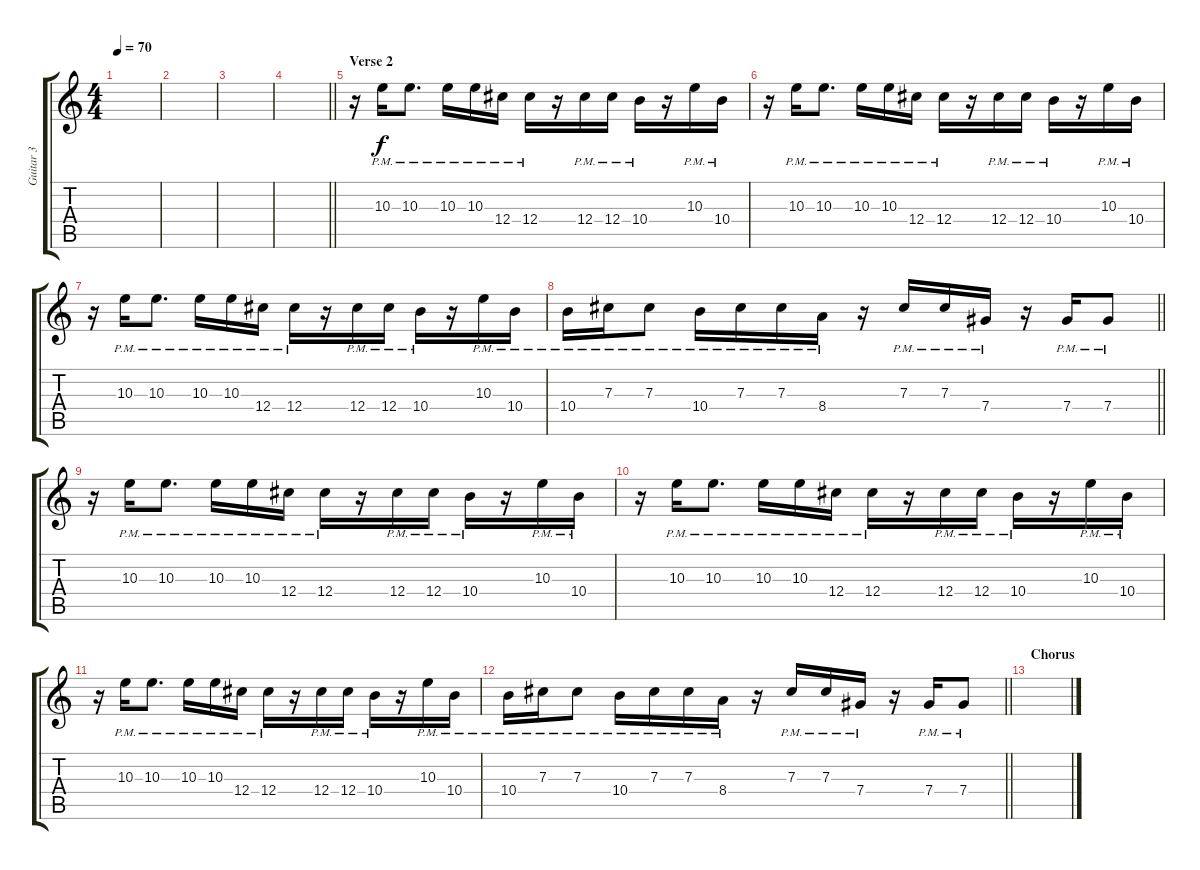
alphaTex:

\track ("Guitar 3" "Guitar 3") {instrument electricguitarclean}
\staff {score tabs}
\tuning (Db4 Ab3 Gb3 Db3 Ab2 Db2) {hide}
\ts (4 4)
\tempo 70
\clef g2
\ks c
|
|
|
\barLineRight lightlight
|
\section ("" "Verse 2")
r.16 10.3{pm}.16 10.3{pm}.8{d} 10.3{pm}.16 10.3{pm}.16 12.4{pm}.16 12.4{pm}.16 r.16 12.4{pm}.16 12.4{pm}.16 10.4{pm}.16 r.16 10.3{pm}.16 10.4{pm}.16 |
r.16 10.3{pm}.16 10.3{pm}.8{d} 10.3{pm}.16 10.3{pm}.16 12.4{pm}.16 12.4{pm}.16 r.16 12.4{pm}.16 12.4{pm}.16 10.4{pm}.16 r.16 10.3{pm}.16 10.4{pm}.16 |
r.16 10.3{pm}.16 10.3{pm}.8{d} 10.3{pm}.16 10.3{pm}.16 12.4{pm}.16 12.4{pm}.16 r.16 12.4{pm}.16 12.4{pm}.16 10.4{pm}.16 r.16 10.3{pm}.16 10.4{pm}.16 |
\barLineRight lightlight
10.4{pm}.16 7.3{pm}.16 7.3{pm}.8 10.4{pm}.16 7.3{pm}.16 7.3{pm}.16 8.4{pm}.16 r.16 7.3{pm}.16 7.3{pm}.16 7.4{pm}.16 r.16 7.4{pm}.16 7.4{pm}.8 |
r.16 10.3{pm}.16 10.3{pm}.8{d} 10.3{pm}.16 10.3{pm}.16 12.4{pm}.16 12.4{pm}.16 r.16 12.4{pm}.16 12.4{pm}.16 10.4{pm}.16 r.16 10.3{pm}.16 10.4{pm}.16 |
r.16 10.3{pm}.16 10.3{pm}.8{d} 10.3{pm}.16 10.3{pm}.16 12.4{pm}.16 12.4{pm}.16 r.16 12.4{pm}.16 12.4{pm}.16 10.4{pm}.16 r.16 10.3{pm}.16 10.4{pm}.16 |
r.16 10.3{pm}.16 10.3{pm}.8{d} 10.3{pm}.16 10.3{pm}.16 12.4{pm}.16 12.4{pm}.16 r.16 12.4{pm}.16 12.4{pm}.16 10.4{pm}.16 r.16 10.3{pm}.16 10.4{pm}.16 |
\barLineRight lightlight
10.4{pm}.16 7.3{pm}.16 7.3{pm}.8 10.4{pm}.16 7.3{pm}.16 7.3{pm}.16 8.4{pm}.16 r.16 7.3{pm}.16 7.3{pm}.16 7.4{pm}.16 r.16 7.4{pm}.16 7.4{pm}.8 |
\section ("" "Chorus")
